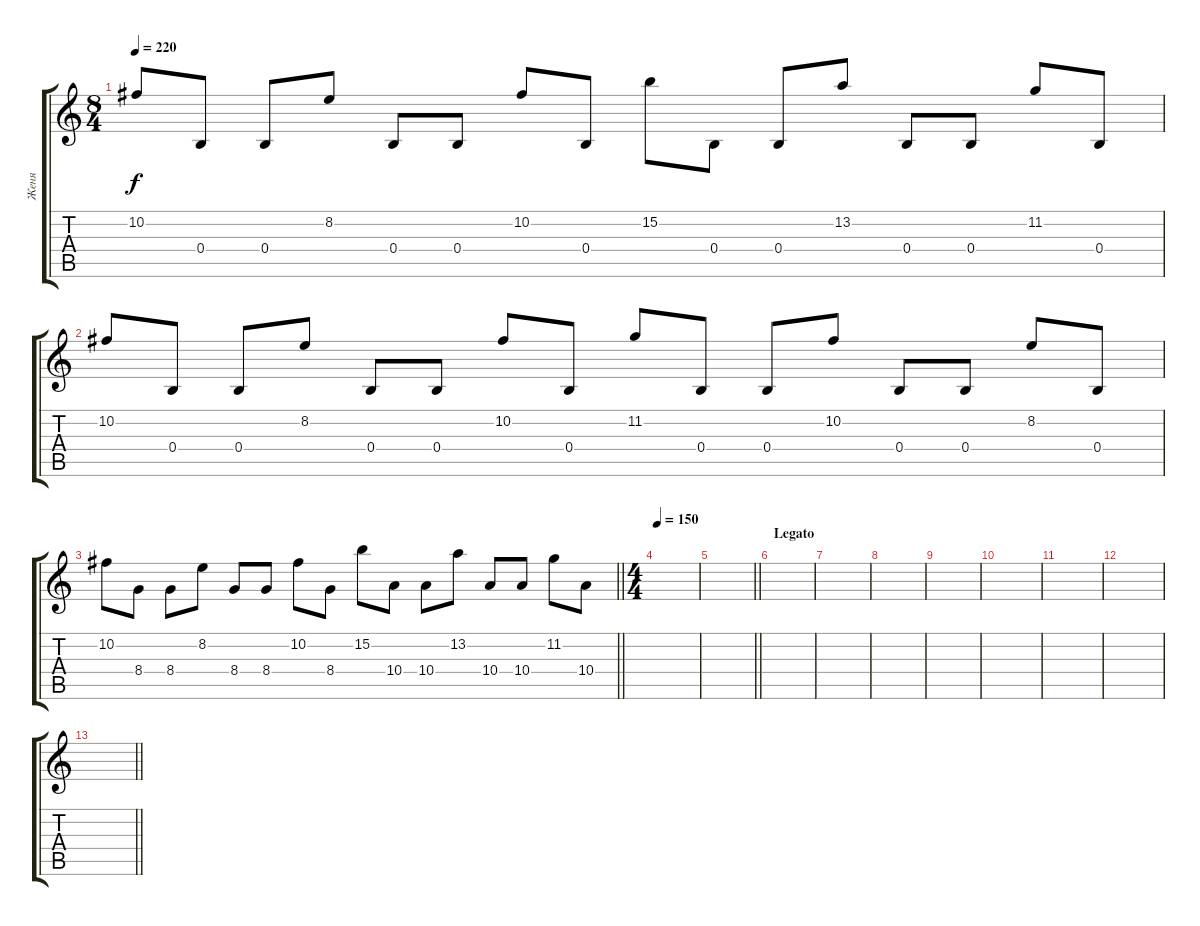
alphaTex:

\track ("Женя" "Женя") {instrument distortionguitar}
\staff {score tabs}
\tuning (Db4 Ab3 E3 B2 Gb2 B1) {hide}
\ts (8 4)
\tempo 220
\clef g2
\ks c
10.2.8{dy f} 0.4.8 0.4.8 8.2.8 0.4.8 0.4.8 10.2.8 0.4.8 15.2.8 0.4.8 0.4.8 13.2.8 0.4.8 0.4.8 11.2.8 0.4.8 |
10.2.8 0.4.8 0.4.8 8.2.8 0.4.8 0.4.8 10.2.8 0.4.8 11.2.8 0.4.8 0.4.8 10.2.8 0.4.8 0.4.8 8.2.8 0.4.8 |
\barLineRight lightlight
10.2.8 8.4.8 8.4.8 8.2.8 8.4.8 8.4.8 10.2.8 8.4.8 15.2.8 10.4.8 10.4.8 13.2.8 10.4.8 10.4.8 11.2.8 10.4.8 |
\ts (4 4)
\tempo 150
|
\barLineRight lightlight
|
\section ("" "Legato")
|
|
|
|
|
|
|
\barLineRight lightlight
